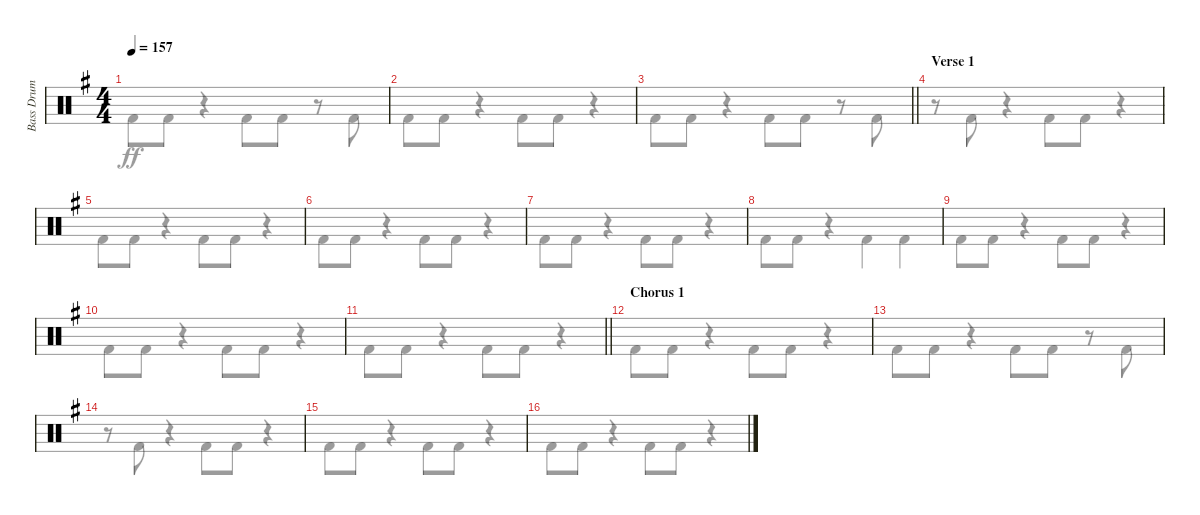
\track ("Bass Drum" "Bass Drum") {instrument percussion}
\staff {score}
\articulation defaults
\voice
\ts (4 4)
\tempo 157
\clef neutral
\ks g
|
|
\barLineRight lightlight
|
\section ("" "Verse 1")
|
|
|
|
|
|
|
\barLineRight lightlight
|
\section ("" "Chorus 1")
|
|
|
|
\voice
\clef neutral
\ks g "Kick (hit) 2".8{dy ff} "Kick (hit) 2".8
r.4 "Kick (hit) 2".8 "Kick (hit) 2".8 r.8 "Kick (hit) 2".8 |
"Kick (hit) 2".8 "Kick (hit) 2".8 r.4 "Kick (hit) 2".8 "Kick (hit) 2".8 r.4 |
\barLineRight lightlight "Kick (hit) 2".8 "Kick (hit) 2".8
r.4 "Kick (hit) 2".8 "Kick (hit) 2".8 r.8 "Kick (hit) 2".8 |
r.8 "Kick (hit) 2".8 r.4 "Kick (hit) 2".8 "Kick (hit) 2".8 r.4 |
"Kick (hit) 2".8 "Kick (hit) 2".8 r.4 "Kick (hit) 2".8 "Kick (hit) 2".8 r.4 |
"Kick (hit) 2".8 "Kick (hit) 2".8 r.4 "Kick (hit) 2".8 "Kick (hit) 2".8 r.4 |
"Kick (hit) 2".8 "Kick (hit) 2".8 r.4 "Kick (hit) 2".8 "Kick (hit) 2".8 r.4 |
"Kick (hit) 2".8 "Kick (hit) 2".8 r.4 "Kick (hit) 2".4 "Kick (hit) 2".4 |
"Kick (hit) 2".8 "Kick (hit) 2".8 r.4 "Kick (hit) 2".8 "Kick (hit) 2".8 r.4 |
"Kick (hit) 2".8 "Kick (hit) 2".8 r.4 "Kick (hit) 2".8 "Kick (hit) 2".8 r.4 |
\barLineRight lightlight "Kick (hit) 2".8 "Kick (hit) 2".8
r.4 "Kick (hit) 2".8 "Kick (hit) 2".8 r.4 |
"Kick (hit) 2".8 "Kick (hit) 2".8 r.4 "Kick (hit) 2".8 "Kick (hit) 2".8 r.4 |
"Kick (hit) 2".8 "Kick (hit) 2".8 r.4 "Kick (hit) 2".8 "Kick (hit) 2".8 r.8 "Kick (hit) 2".8 |
r.8 "Kick (hit) 2".8 r.4 "Kick (hit) 2".8 "Kick (hit) 2".8 r.4 |
"Kick (hit) 2".8 "Kick (hit) 2".8 r.4 "Kick (hit) 2".8 "Kick (hit) 2".8 r.4 |
"Kick (hit) 2".8 "Kick (hit) 2".8 r.4 "Kick (hit) 2".8 "Kick (hit) 2".8 r.4
